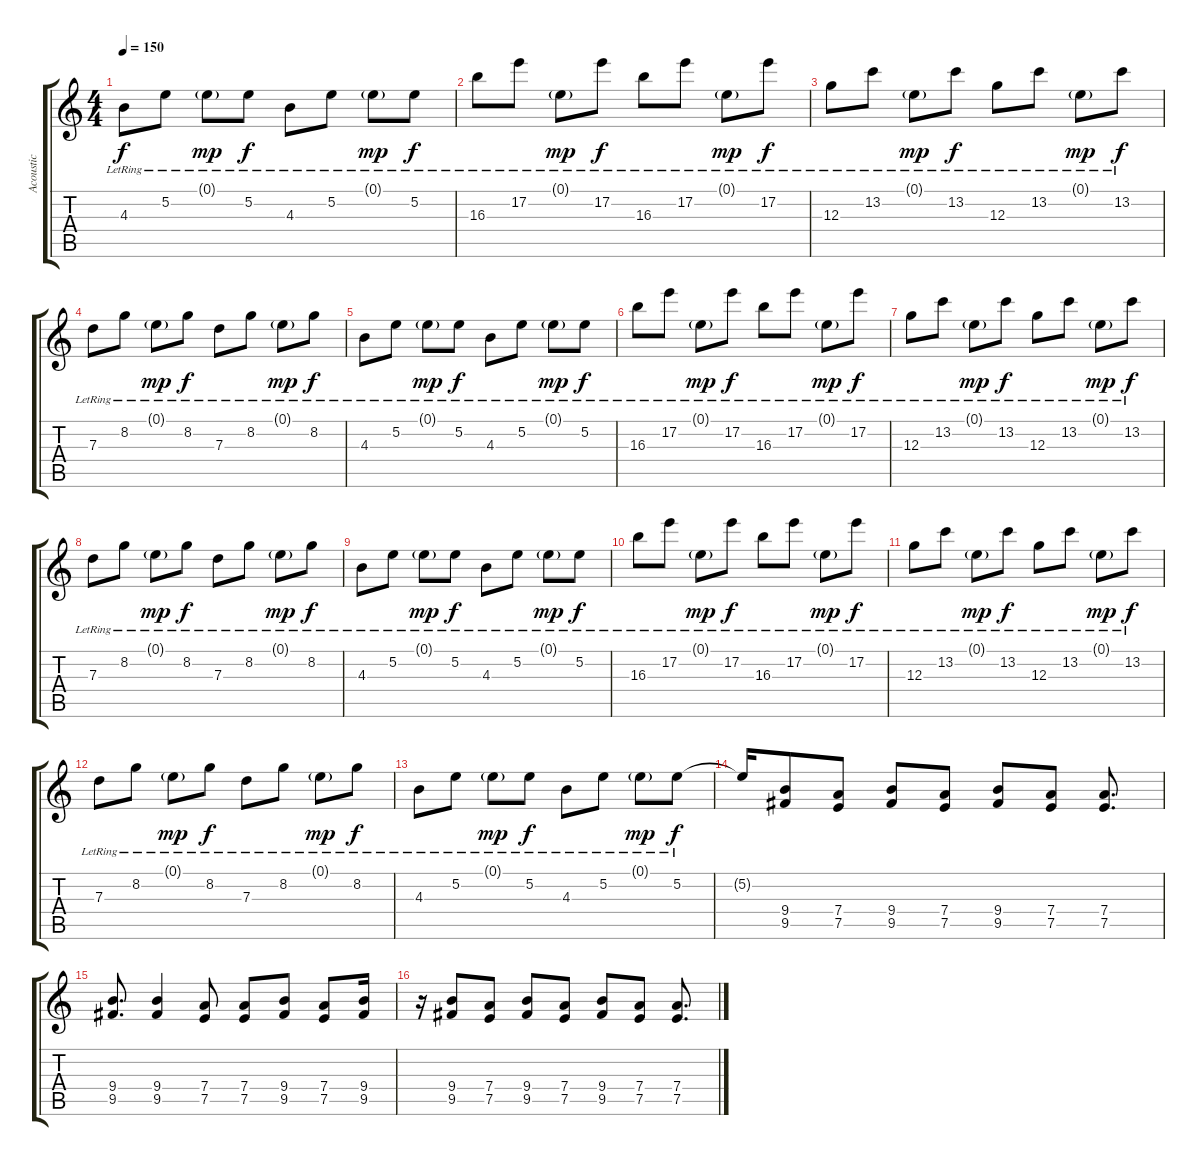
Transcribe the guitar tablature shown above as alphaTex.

\track ("Acoustic" "Acoustic") {instrument acousticguitarsteel}
\staff {score tabs}
\tuning (E4 B3 G3 D3 A2 E2) {hide}
\ts (4 4)
\tempo 150
\clef g2
\ks c
4.3{lr}.8{dy f} 5.2{lr}.8 0.1{g lr}.8{dy mp} 5.2{lr}.8{dy f} 4.3{lr}.8 5.2{lr}.8 0.1{g lr}.8{dy mp} 5.2{lr}.8{dy f} |
16.3{lr}.8 17.2{lr}.8 0.1{g lr}.8{dy mp} 17.2{lr}.8{dy f} 16.3{lr}.8 17.2{lr}.8 0.1{g lr}.8{dy mp} 17.2{lr}.8{dy f} |
12.3{lr}.8 13.2{lr}.8 0.1{g lr}.8{dy mp} 13.2{lr}.8{dy f} 12.3{lr}.8 13.2{lr}.8 0.1{g lr}.8{dy mp} 13.2{lr}.8{dy f} |
7.3{lr}.8 8.2{lr}.8 0.1{g lr}.8{dy mp} 8.2{lr}.8{dy f} 7.3{lr}.8 8.2{lr}.8 0.1{g lr}.8{dy mp} 8.2{lr}.8{dy f} |
4.3{lr}.8 5.2{lr}.8 0.1{g lr}.8{dy mp} 5.2{lr}.8{dy f} 4.3{lr}.8 5.2{lr}.8 0.1{g lr}.8{dy mp} 5.2{lr}.8{dy f} |
16.3{lr}.8 17.2{lr}.8 0.1{g lr}.8{dy mp} 17.2{lr}.8{dy f} 16.3{lr}.8 17.2{lr}.8 0.1{g lr}.8{dy mp} 17.2{lr}.8{dy f} |
12.3{lr}.8 13.2{lr}.8 0.1{g lr}.8{dy mp} 13.2{lr}.8{dy f} 12.3{lr}.8 13.2{lr}.8 0.1{g lr}.8{dy mp} 13.2{lr}.8{dy f} |
7.3{lr}.8 8.2{lr}.8 0.1{g lr}.8{dy mp} 8.2{lr}.8{dy f} 7.3{lr}.8 8.2{lr}.8 0.1{g lr}.8{dy mp} 8.2{lr}.8{dy f} |
4.3{lr}.8 5.2{lr}.8 0.1{g lr}.8{dy mp} 5.2{lr}.8{dy f} 4.3{lr}.8 5.2{lr}.8 0.1{g lr}.8{dy mp} 5.2{lr}.8{dy f} |
16.3{lr}.8 17.2{lr}.8 0.1{g lr}.8{dy mp} 17.2{lr}.8{dy f} 16.3{lr}.8 17.2{lr}.8 0.1{g lr}.8{dy mp} 17.2{lr}.8{dy f} |
12.3{lr}.8 13.2{lr}.8 0.1{g lr}.8{dy mp} 13.2{lr}.8{dy f} 12.3{lr}.8 13.2{lr}.8 0.1{g lr}.8{dy mp} 13.2{lr}.8{dy f} |
7.3{lr}.8 8.2{lr}.8 0.1{g lr}.8{dy mp} 8.2{lr}.8{dy f} 7.3{lr}.8 8.2{lr}.8 0.1{g lr}.8{dy mp} 8.2{lr}.8{dy f} |
4.3{lr}.8 5.2{lr}.8 0.1{g lr}.8{dy mp} 5.2{lr}.8{dy f} 4.3{lr}.8 5.2{lr}.8 0.1{g lr}.8{dy mp} 5.2{lr}.8{dy f} |
5.2{t}.16 (9.4 9.5).8 (7.4 7.5).8 (9.4 9.5).8 (7.4 7.5).8 (9.4 9.5).8 (7.4 7.5).8 (7.4 7.5).8{d} |
(9.4 9.5).8{d} (9.4 9.5).4 (7.4 7.5).8 (7.4 7.5).8 (9.4 9.5).8 (7.4 7.5).8 (9.4 9.5).16 |
r.16 (9.4 9.5).8 (7.4 7.5).8 (9.4 9.5).8 (7.4 7.5).8 (9.4 9.5).8 (7.4 7.5).8 (7.4 7.5).8{d}
